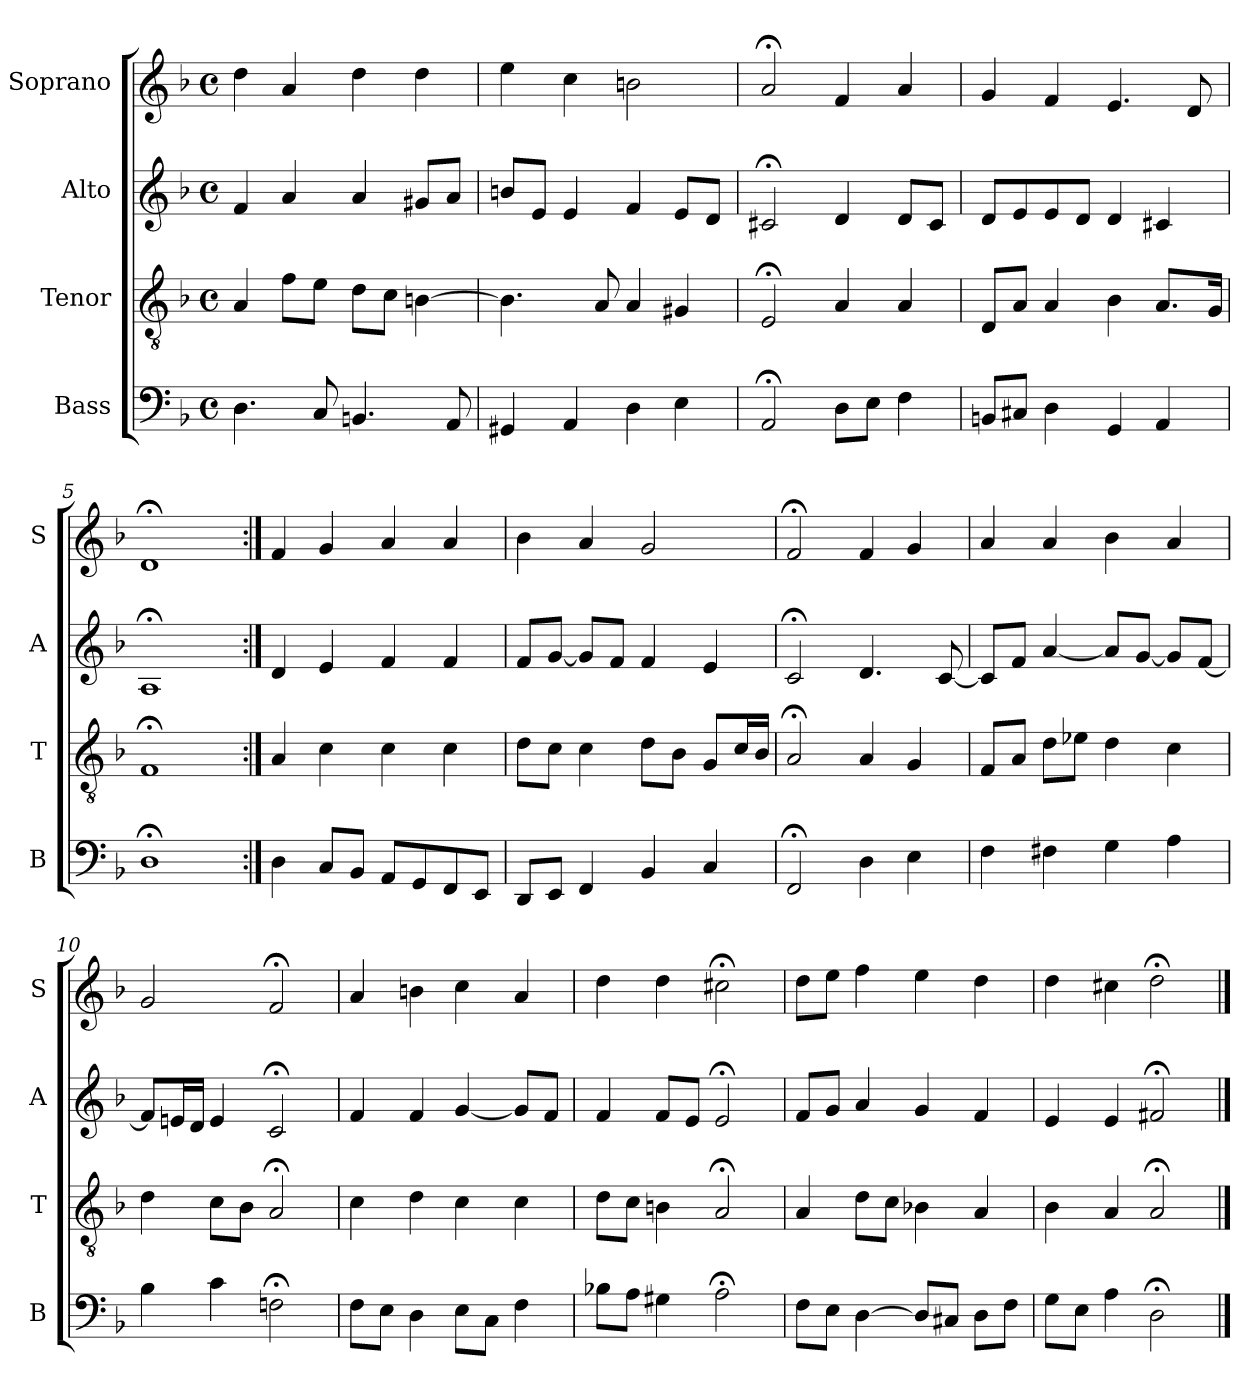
**kern	**kern	**kern	**kern
*part4	*part3	*part2	*part1
*staff4	*staff3	*staff2	*staff1
*I"Bass	*I"Tenor	*I"Alto	*I"Soprano
*I'B	*I'T	*I'A	*I'S
*clefF4	*clefGv2	*clefG2	*clefG2
*k[b-]	*k[b-]	*k[b-]	*k[b-]
*d:	*d:	*d:	*d:
*M4/4	*M4/4	*M4/4	*M4/4
*met(c)	*met(c)	*met(c)	*met(c)
*MM100	*MM100	*MM100	*MM100
=1	=1	=1	=1
4.D	4A	4f	4dd
.	8fL	4a	4a
8C	8eJ	.	.
4.BBn	8dL	4a	4dd
.	8cJ	.	.
.	[4Bn	8g#XL	4dd
8AA	.	8aJ	.
=2	=2	=2	=2
4GG#X	4.B]	8bnL	4ee
.	.	8eJ	.
4AA	.	4e	4cc
.	8A	.	.
4D	4A	4f	2bn
4E	4G#X	8eL	.
.	.	8dJ	.
=3	=3	=3	=3
2AA;<	2E;<	2c#X;<	2a;<
8DL	4A	4d	4f
8EJ	.	.	.
4F	4A	8dL	4a
.	.	8c#J	.
=4	=4	=4	=4
8BBnL	8DL	8dL	4g
8C#XJ	8AJ	8e	.
4D	4A	8e	4f
.	.	8dJ	.
4GG	4B-	4d	4.e
4AA	8.AL	4c#X	.
.	.	.	8d
.	16GJk	.	.
=5	=5	=5	=5
1D;<	1F;<	1A;<	1d;<
=6:|!	=6:|!	=6:|!	=6:|!
4D	4A	4d	4f
8CL	4c	4e	4g
8BB-J	.	.	.
8AAL	4c	4f	4a
8GG	.	.	.
8FF	4c	4f	4a
8EEJ	.	.	.
=7	=7	=7	=7
8DDL	8dL	8fL	4b-
8EEJ	8cJ	[8gJ	.
4FF	4c	8gL]	4a
.	.	8fJ	.
4BB-	8dL	4f	2g
.	8B-J	.	.
4C	8GL	4e	.
.	16cL	.	.
.	16B-JJ	.	.
=8	=8	=8	=8
2FF;<	2A;<	2c;<	2f;<
4D	4A	4.d	4f
4E	4G	.	4g
.	.	[8c	.
=9	=9	=9	=9
4F	8FL	8cL]	4a
.	8AJ	8fJ	.
4F#X	8dL	[4a	4a
.	8e-XJ	.	.
4G	4d	8aL]	4b-
.	.	[8gJ	.
4A	4c	8gL]	4a
.	.	[8fJ	.
=10	=10	=10	=10
4B-	4d	8fL]	2g
.	.	16enL	.
.	.	16dJJ	.
4c	8cL	4e	.
.	8B-J	.	.
2Fn;<	2A;<	2c;<	2f;<
=11	=11	=11	=11
8FL	4c	4f	4a
8EJ	.	.	.
4D	4d	4f	4bn
8EL	4ci	[4g	4cc
8CJ	.	.	.
4F	4ci	8gL]	4ai
.	.	8fJ	.
=12	=12	=12	=12
8B-XL	8diL	4f	4ddi
8AJ	8cJ	.	.
4G#X	4Bn	8fL	4dd
.	.	8eJ	.
2A;<	2A;<	2e;<	2cc#X;<
=13	=13	=13	=13
8FL	4A	8fL	8ddL
8EJ	.	8gJ	8eeJ
[4D	8dL	4a	4ff
.	8cJ	.	.
8DL]	4B-X	4g	4ee
8C#XJ	.	.	.
8DL	4A	4f	4dd
8FJ	.	.	.
=14	=14	=14	=14
8GL	4B-	4e	4dd
8EJ	.	.	.
4A	4A	4e	4cc#X
2D;<	2A;<	2f#X;<	2dd;<
==	==	==	==
*-	*-	*-	*-
